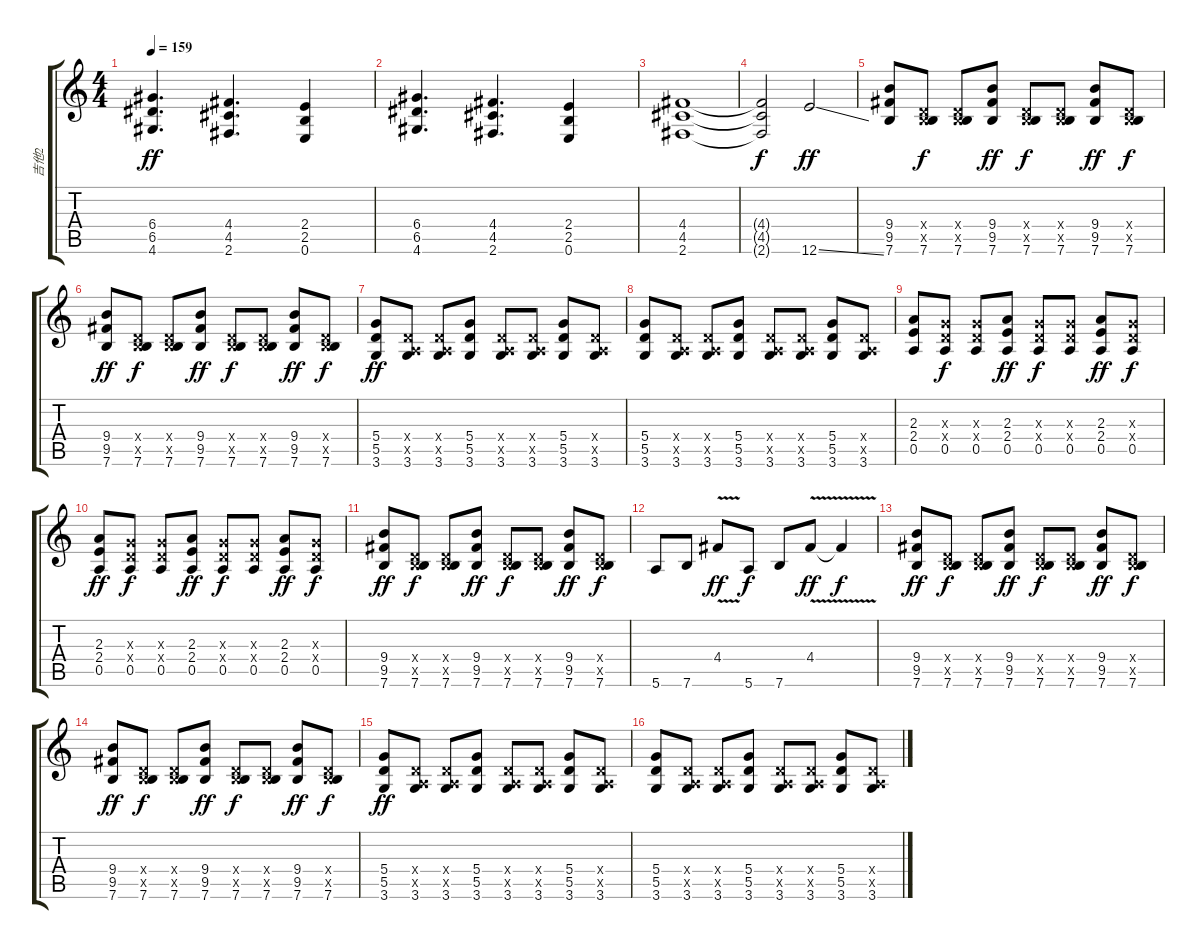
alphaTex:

\track ("吉他2" "吉他2") {instrument distortionguitar}
\staff {score tabs}
\tuning (E4 B3 G3 D3 A2 E2) {hide}
\ts (4 4)
\tempo 159
\clef g2
\ks c
(6.4 6.5 4.6).4{d dy ff} (4.4 4.5 2.6).4{d} (2.4 2.5 0.6).4 |
(6.4 6.5 4.6).4{d} (4.4 4.5 2.6).4{d} (2.4 2.5 0.6).4 |
(4.4 4.5 2.6).1 |
(4.4{t} 4.5{t} 2.6{t}).2{dy f} 12.6{ss}.2{dy ff} |
(9.4 9.5 7.6).8 (0.4{x} 2.5{x} 7.6).8{dy f} (0.4{x} 2.5{x} 7.6).8 (9.4 9.5 7.6).8{dy ff} (0.4{x} 2.5{x} 7.6).8{dy f} (0.4{x} 2.5{x} 7.6).8 (9.4 9.5 7.6).8{dy ff} (0.4{x} 2.5{x} 7.6).8{dy f} |
(9.4 9.5 7.6).8{dy ff} (0.4{x} 2.5{x} 7.6).8{dy f} (0.4{x} 2.5{x} 7.6).8 (9.4 9.5 7.6).8{dy ff} (0.4{x} 2.5{x} 7.6).8{dy f} (0.4{x} 2.5{x} 7.6).8 (9.4 9.5 7.6).8{dy ff} (0.4{x} 2.5{x} 7.6).8{dy f} |
(5.4 5.5 3.6).8{dy ff} (0.4{x} 0.5{x} 3.6).8 (0.4{x} 0.5{x} 3.6).8 (5.4 5.5 3.6).8 (0.4{x} 0.5{x} 3.6).8 (0.4{x} 0.5{x} 3.6).8 (5.4 5.5 3.6).8 (0.4{x} 0.5{x} 3.6).8 |
(5.4 5.5 3.6).8 (0.4{x} 0.5{x} 3.6).8 (0.4{x} 0.5{x} 3.6).8 (5.4 5.5 3.6).8 (0.4{x} 0.5{x} 3.6).8 (0.4{x} 0.5{x} 3.6).8 (5.4 5.5 3.6).8 (0.4{x} 0.5{x} 3.6).8 |
(2.3 2.4 0.5).8 (0.3{x} 0.4{x} 0.5).8{dy f} (0.3{x} 0.4{x} 0.5).8 (2.3 2.4 0.5).8{dy ff} (0.3{x} 0.4{x} 0.5).8{dy f} (0.3{x} 0.4{x} 0.5).8 (2.3 2.4 0.5).8{dy ff} (0.3{x} 0.4{x} 0.5).8{dy f} |
(2.3 2.4 0.5).8{dy ff} (0.3{x} 0.4{x} 0.5).8{dy f} (0.3{x} 0.4{x} 0.5).8 (2.3 2.4 0.5).8{dy ff} (0.3{x} 0.4{x} 0.5).8{dy f} (0.3{x} 0.4{x} 0.5).8 (2.3 2.4 0.5).8{dy ff} (0.3{x} 0.4{x} 0.5).8{dy f} |
(9.4 9.5 7.6).8{dy ff} (0.4{x} 2.5{x} 7.6).8{dy f} (0.4{x} 2.5{x} 7.6).8 (9.4 9.5 7.6).8{dy ff} (0.4{x} 2.5{x} 7.6).8{dy f} (0.4{x} 2.5{x} 7.6).8 (9.4 9.5 7.6).8{dy ff} (0.4{x} 2.5{x} 7.6).8{dy f} |
5.6.8 7.6.8 4.4{v}.8{dy ff} 5.6.8{dy f} 7.6.8 4.4{v}.8{dy ff} 4.4{t}.4{dy f} |
(9.4 9.5 7.6).8{dy ff} (0.4{x} 2.5{x} 7.6).8{dy f} (0.4{x} 2.5{x} 7.6).8 (9.4 9.5 7.6).8{dy ff} (0.4{x} 2.5{x} 7.6).8{dy f} (0.4{x} 2.5{x} 7.6).8 (9.4 9.5 7.6).8{dy ff} (0.4{x} 2.5{x} 7.6).8{dy f} |
(9.4 9.5 7.6).8{dy ff} (0.4{x} 2.5{x} 7.6).8{dy f} (0.4{x} 2.5{x} 7.6).8 (9.4 9.5 7.6).8{dy ff} (0.4{x} 2.5{x} 7.6).8{dy f} (0.4{x} 2.5{x} 7.6).8 (9.4 9.5 7.6).8{dy ff} (0.4{x} 2.5{x} 7.6).8{dy f} |
(5.4 5.5 3.6).8{dy ff} (0.4{x} 0.5{x} 3.6).8 (0.4{x} 0.5{x} 3.6).8 (5.4 5.5 3.6).8 (0.4{x} 0.5{x} 3.6).8 (0.4{x} 0.5{x} 3.6).8 (5.4 5.5 3.6).8 (0.4{x} 0.5{x} 3.6).8 |
(5.4 5.5 3.6).8 (0.4{x} 0.5{x} 3.6).8 (0.4{x} 0.5{x} 3.6).8 (5.4 5.5 3.6).8 (0.4{x} 0.5{x} 3.6).8 (0.4{x} 0.5{x} 3.6).8 (5.4 5.5 3.6).8 (0.4{x} 0.5{x} 3.6).8
